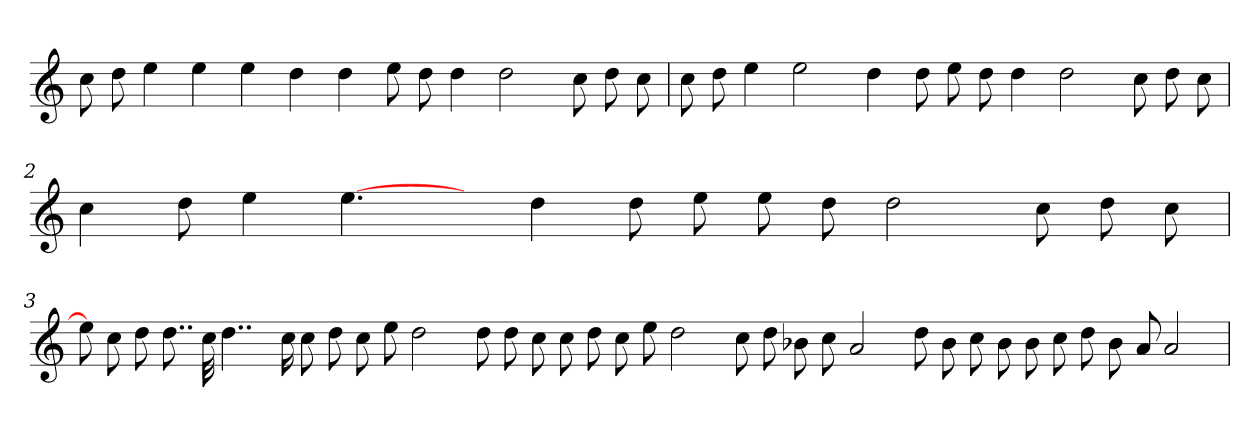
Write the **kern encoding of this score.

**kern
*part1
*staff1
*clefG2
*k[]
=1
8cc
8dd
4ee
4ee
4ee
4dd
4dd
8ee
8dd
4dd
2dd
8cc
8dd
8cc
=1
8cc
8dd
4ee
2ee
4dd
8dd
8ee
8dd
4dd
2dd
8cc
8dd
8cc
=2
4cc
8dd
4ee
[4.ee
8ryy
4dd
8dd
8ee
8ee
8dd
2dd
8cc
8dd
8cc
=3
8ee]
8cc
8dd
8..dd
32cc
4..dd
16cc
8cc
8dd
8cc
8ee
2dd
8dd
8dd
8cc
8cc
8dd
8cc
8ee
2dd
8cc
8dd
8b-X
8cc
2a
8dd
8b-
8cc
8b-
8b-
8cc
8dd
8b-
8a
2a
=
*-
